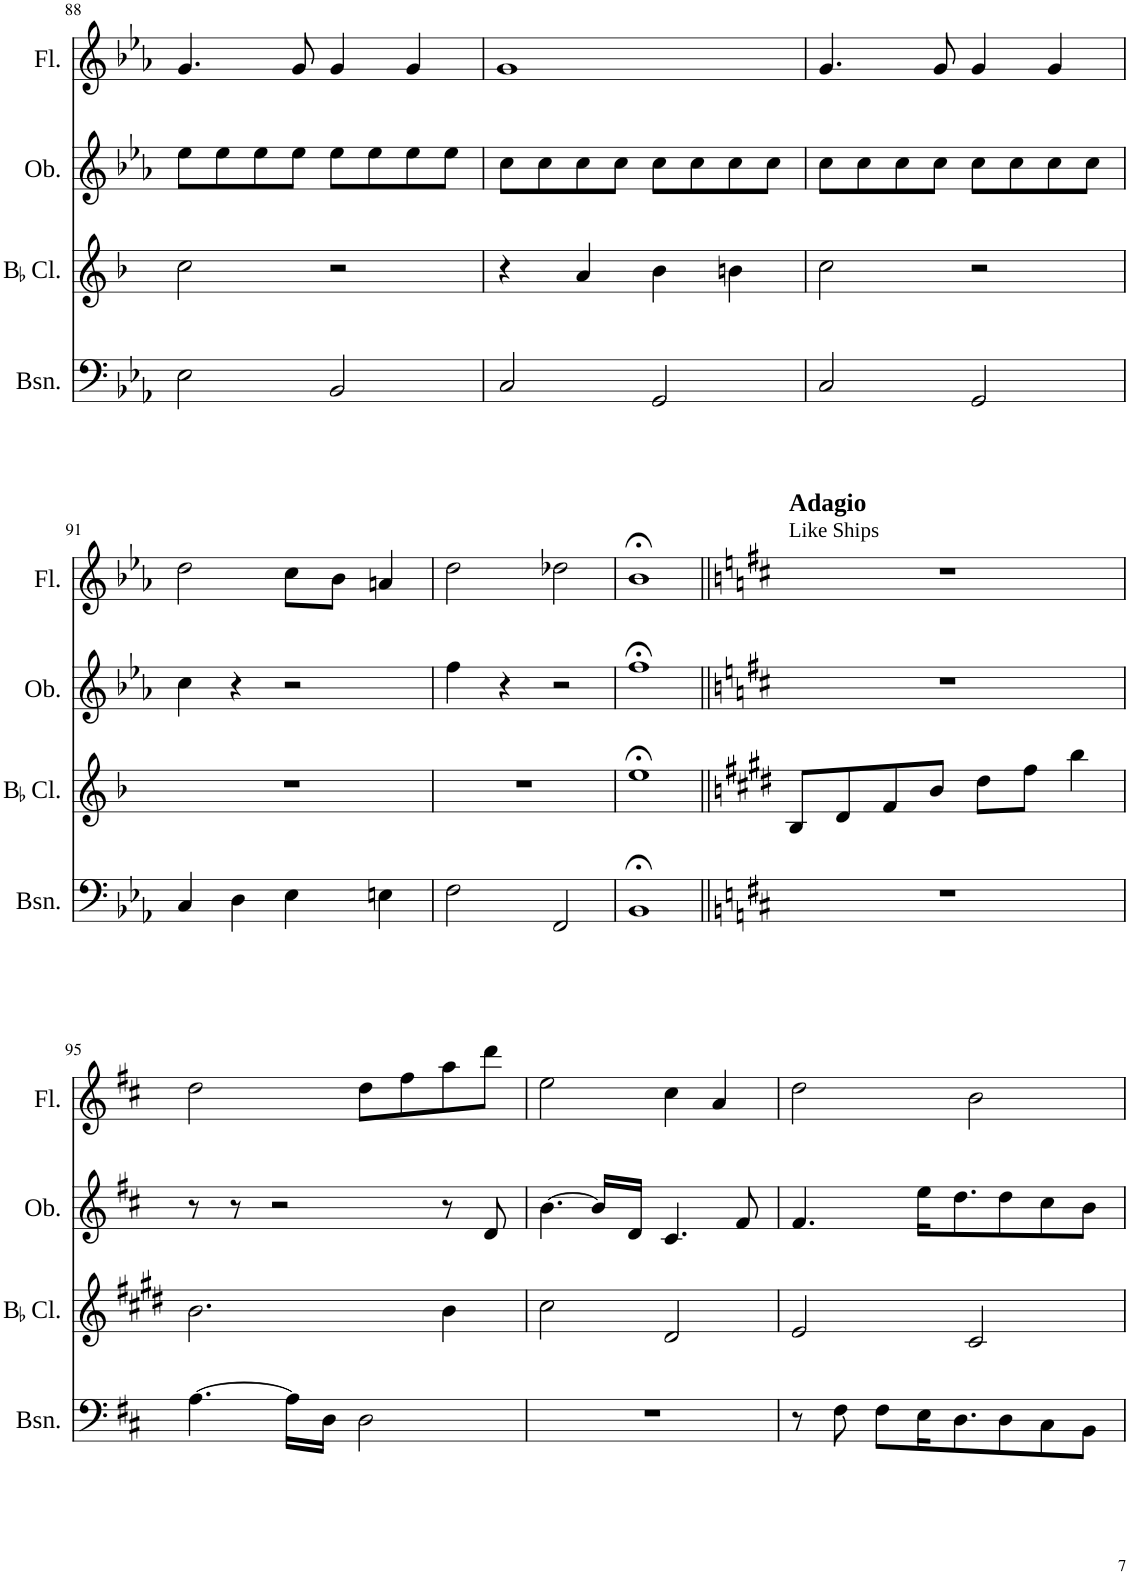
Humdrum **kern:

**kern	**kern	**kern	**kern
*part4	*part3	*part2	*part1
*staff4	*staff3	*staff2	*staff1
*I"Bassoon	*I"BaccidentalFlat Clarinet	*I"Oboe	*I"Flute
*I'Bsn.	*I'BaccidentalFlat Cl.	*I'Ob.	*I'Fl.
!!LO:PB:g=z
*clefF4	*clefG2	*clefG2	*clefG2
*	*Trd1c2	*	*
*k[b-e-a-]	*k[b-]	*k[b-e-a-]	*k[b-e-a-]
*M4/4	*M4/4	*M4/4	*M4/4
=88	=88	=88	=88
2E-\	2cc\	8ee-\L	4.g/
.	.	8ee-\	.
.	.	8ee-\	.
.	.	8ee-\J	8g/
2BB-/	2r	8ee-\L	4g/
.	.	8ee-\	.
.	.	8ee-\	4g/
.	.	8ee-\J	.
=89	=89	=89	=89
2C/	4r	8cc\L	1g
.	.	8cc\	.
.	4a/	8cc\	.
.	.	8cc\J	.
2GG/	4b-\	8cc\L	.
.	.	8cc\	.
.	4bn\	8cc\	.
.	.	8cc\J	.
=90	=90	=90	=90
2C/	2cc\	8cc\L	4.g/
.	.	8cc\	.
.	.	8cc\	.
.	.	8cc\J	8g/
2GG/	2r	8cc\L	4g/
.	.	8cc\	.
.	.	8cc\	4g/
.	.	8cc\J	.
!!LO:LB:g=z
=91	=91	=91	=91
4C/	1r	4cc\	2dd\
4D\	.	4r	.
4E-\	.	2r	8cc\L
.	.	.	8b-\J
4En\	.	.	4an/
=92	=92	=92	=92
2F\	1r	4ff\	2dd\
.	.	4r	.
2FF/	.	2r	2dd-X\
=93	=93	=93	=93
1BB-;<	1ee;<	1ff;<	1b-;<
=94||	=94||	=94||	=94||
*k[f#c#]	*k[f#c#g#d#]	*k[f#c#]	*k[f#c#]
!	!	!	!LO:TX:a:t=Like Ships
!	!	!	!LO:TX:a:B:t=Adagio
1r	8B/L	1r	1r
.	8d#/	.	.
.	8f#/	.	.
.	8b/J	.	.
.	8dd#\L	.	.
.	8ff#\J	.	.
.	4bb\	.	.
!!LO:LB:g=z
=95	=95	=95	=95
[4.A\	2.b\	8r	2dd\
.	.	8r	.
.	.	2r	.
16A\LL]	.	.	.
16D\JJ	.	.	.
2D\	.	.	8dd\L
.	.	.	8ff#\
.	4b\	8r	8aa\
.	.	8d/	8ddd\J
=96	=96	=96	=96
1r	2cc#\	[4.b\	2ee\
.	.	16b/LL]	.
.	.	16d/JJ	.
.	2d#/	4.c#/	4cc#\
.	.	.	4a/
.	.	8f#/	.
=97	=97	=97	=97
8r	2e/	4.f#/	2dd\
8F#\	.	.	.
8F#\L	.	.	.
16E\K	.	16ee\KL	.
8.D\	.	8.dd\	.
.	2c#/	.	2b\
8D\	.	8dd\	.
8C#\	.	8cc#\	.
8BB\J	.	8b\J	.
=	=	=	=
*-	*-	*-	*-
